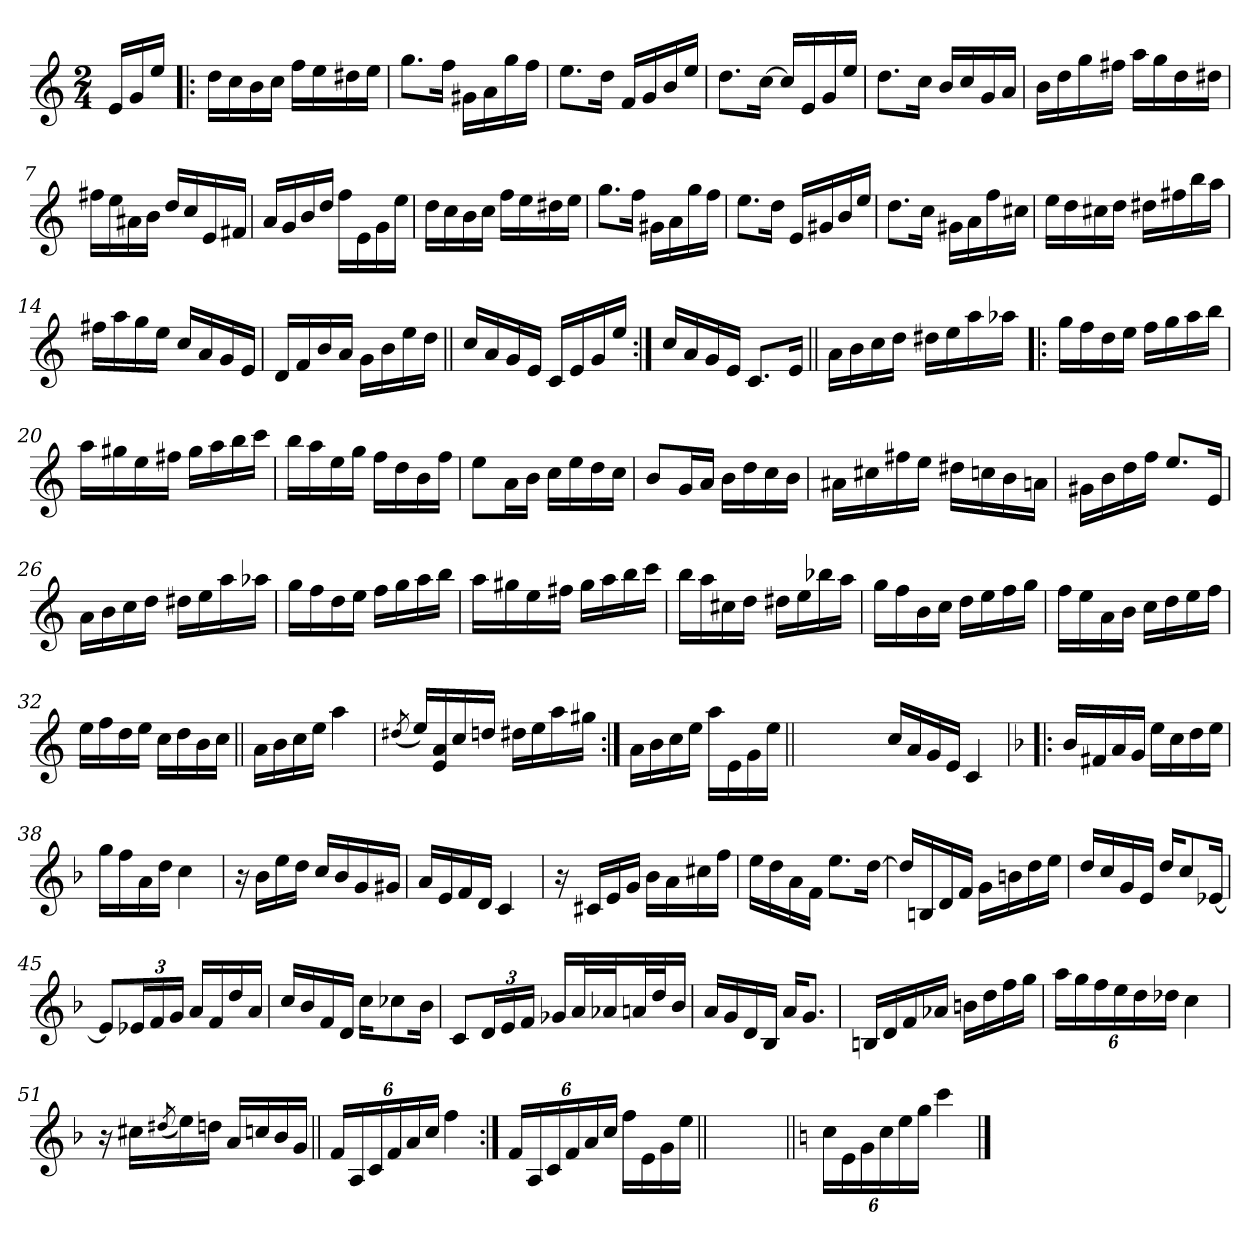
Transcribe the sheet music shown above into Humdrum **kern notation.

**kern
*part1
*staff1
*clefG2
*k[]
*C:
*M2/4
=
16e/LL
16g/
16ee/JJ
=1!|:
16dd\LL
16cc\
16b\
16cc\JJ
16ff\LL
16ee\
16dd#X\
16ee\JJ
=2
8.gg\L
16ff\Jk
16g#X\LL
16a\
16gg\
16ff\JJ
=3
8.ee\L
16dd\Jk
16f/LL
16g/
16b/
16ee/JJ
=4
8.dd\L
[16cc\Jk
16cc/LL]
16e/
16g/
16ee/JJ
!!LO:LB:g=z
=5
8.dd\L
16cc\Jk
16b/LL
16cc/
16g/
16a/JJ
=6
16b\LL
16dd\
16gg\
16ff#X\JJ
16aa\LL
16gg\
16dd\
16dd#X\JJ
=7
16ff#X\LL
16ee\
16a#X\
16b\JJ
16dd/LL
16cc/
16e/
16f#X/JJ
=8
16a/LL
16g/
16b/
16dd/JJ
16ff\LL
16e\
16g\
16ee\JJ
!!LO:LB:g=z
=9
16dd\LL
16cc\
16b\
16cc\JJ
16ff\LL
16ee\
16dd#X\
16ee\JJ
=10
8.gg\L
16ff\Jk
16g#X\LL
16a\
16gg\
16ff\JJ
=11
8.ee\L
16dd\Jk
16e/LL
16g#X/
16b/
16ee/JJ
=12
8.dd\L
16cc\Jk
16g#X\LL
16a\
16ff\
16cc#X\JJ
!!LO:LB:g=z
=13
16ee\LL
16dd\
16cc#X\
16dd\JJ
16dd#X\LL
16ff#X\
16bb\
16aa\JJ
=14
16ff#X\LL
16aa\
16gg\
16ee\JJ
16cc/LL
16a/
16g/
16e/JJ
=15
16d/LL
16f/
16b/
16a/JJ
16g\LL
16b\
16ee\
16dd\JJ
=16||
16cc/LL
16a/
16g/
16e/JJ
16c/LL
16e/
16g/
16ee/JJ
!!LO:LB:g=z
=17:|!
16cc/LL
16a/
16g/
16e/JJ
8.c/L
16e/Jk
=18||
16a\LL
16b\
16cc\
16dd\JJ
16dd#X\LL
16ee\
16aa\
16aa-X\JJ
=19!|:
16gg\LL
16ff\
16dd\
16ee\JJ
16ff\LL
16gg\
16aa\
16bb\JJ
=20
16aa\LL
16gg#X\
16ee\
16ff#X\JJ
16gg#\LL
16aa\
16bb\
16ccc\JJ
!!LO:LB:g=z
=21
16bb\LL
16aa\
16ee\
16gg\JJ
16ff\LL
16dd\
16b\
16ff\JJ
=22
8ee\L
16a\L
16b\JJ
16cc\LL
16ee\
16dd\
16cc\JJ
=23
8b/L
16g/L
16a/JJ
16b\LL
16dd\
16cc\
16b\JJ
=24
16a#X\LL
16cc#X\
16ff#X\
16ee\JJ
16dd#X\LL
16ccn\
16b\
16an\JJ
!!LO:LB:g=z
=25
16g#X\LL
16b\
16dd\
16ff\JJ
8.ee/L
16e/Jk
=26
16a\LL
16b\
16cc\
16dd\JJ
16dd#X\LL
16ee\
16aa\
16aa-X\JJ
=27
16gg\LL
16ff\
16dd\
16ee\JJ
16ff\LL
16gg\
16aa\
16bb\JJ
=28
16aa\LL
16gg#X\
16ee\
16ff#X\JJ
16gg#\LL
16aa\
16bb\
16ccc\JJ
!!LO:LB:g=z
=29
16bb\LL
16aa\
16cc#X\
16dd\JJ
16dd#X\LL
16ee\
16bb-X\
16aa\JJ
=30
16gg\LL
16ff\
16b\
16cc\JJ
16dd\LL
16ee\
16ff\
16gg\JJ
=31
16ff\LL
16ee\
16a\
16b\JJ
16cc\LL
16dd\
16ee\
16ff\JJ
=32
16ee\LL
16ff\
16dd\
16ee\JJ
16cc\LL
16dd\
16b\
16cc\JJ
!!LO:LB:g=z
=33||
16a\LL
16b\
16cc\
16ee\JJ
4aa\
=34
(<8qdd#X/
16ee/LL)
16e/ 16a/
16cc/
16ddn/JJ
16dd#X\LL
16ee\
16aa\
16gg#X\JJ
=35:|!
16a\LL
16b\
16cc\
16ee\JJ
16aa\LL
16e\
16g\
16ee\JJ
=35X1||
*stria0
2ryy
!!LO:PB:g=z
=36-
*stria5
16cc/LL
16a/
16g/
16e/JJ
4c/
=37!|:
*k[b-]
*F:
16b-/LL
16f#X/
16a/
16g/JJ
16ee\LL
16cc\
16dd\
16ee\JJ
=38
16gg\LL
16ff\
16a\
16dd\JJ
4cc\
=39
16r
16b-\LL
16ee\
16dd\JJ
16cc/LL
16b-/
16g/
16g#X/JJ
!!LO:LB:g=z
=40
16a/LL
16e/
16f/
16d/JJ
4c/
=41
16r
16c#X/LL
16e/
16g/JJ
16b-\LL
16a\
16cc#X\
16ff\JJ
=42
16ee\LL
16dd\
16a\
16f\JJ
8.ee\L
[16dd\Jk
=43
16dd/LL]
16Bn/
16d/
16f/JJ
16g\LL
16bn\
16dd\
16ee\JJ
!!LO:LB:g=z
=44
16dd/LL
16cc/
16g/
16e/JJ
16dd/KL
8cc/
[16e-X/Jk
=45
8e-/L]
24e-X/L
24f/
24g/JJ
16a/LL
16f/
16dd/
16a/JJ
=46
16cc/LL
16b-/
16f/
16d/JJ
16cc\KL
8cc-X\
16b-\Jk
=47
8c/L
24d/L
24e/
24f/JJ
16g-X/LL
32a/L
32a-X/J
32an/L
32dd/J
16b-/JJ
!!LO:LB:g=z
=48
16a/LL
16g/
16d/
16B-/JJ
16a/KL
8.g/J
=49
16Bn/LL
16d/
16f/
16a-X/JJ
16bn\LL
16dd\
16ff\
16gg\JJ
=50
24aa\LL
24gg\
24ff\
24ee\
24dd\
24dd-X\JJ
4cc\
=51
16r
16cc#X\LL
(<8qdd#X/
16ee\)
16ddn\JJ
16a/LL
16ccn/
16b-/
16g/JJ
!!LO:LB:g=z
=52||
24f/LL
24A/
24c/
24f/
24a/
24cc/JJ
4ff\
=53:|!
24f/LL
24A/
24c/
24f/
24a/
24cc/JJ
16ff\LL
16e\
16g\
16ee\JJ
=54||
*stria0
2ryy
=55||
*stria5
*k[]
*C:
24cc\LL
24e\
24g\
24cc\
24ee\
24gg\JJ
4ccc\
==
*-
